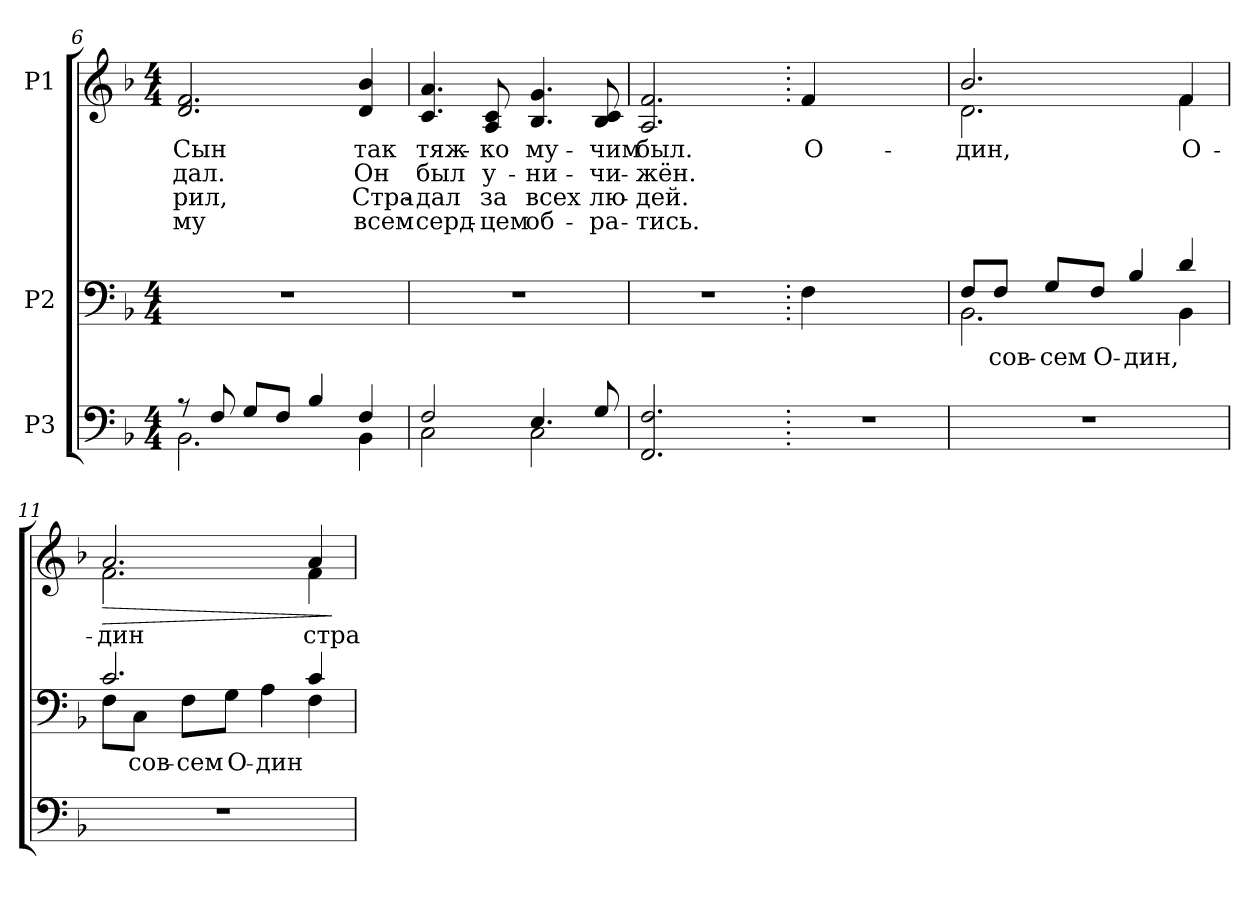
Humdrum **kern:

**kern	**kern	**text	**kern	**text	**text	**text	**text	**dynam
*part3	*part2	*part2	*part1	*part1	*part1	*part1	*part1	*part1
*staff3	*staff2	*staff2	*staff1	*staff1	*staff1	*staff1	*staff1	*staff1
*I"P3	*I"P2	*	*I"P1	*	*	*	*	*
*clefF4	*clefF4	*	*clefG2	*	*	*	*	*
*k[b-]	*k[b-]	*	*k[b-]	*	*	*	*	*
*d:	*d:	*	*d:	*	*	*	*	*
*M4/4	*M4/4	*	*M4/4	*	*	*	*	*
=6	=6	=6	=6	=6	=6	=6	=6	=6
*^	*	*	*	*	*	*	*	*
!	!	!	!	!	!LO:LY:b:color=#000000	!LO:LY:b:color=#000000	!LO:LY:b:color=#000000	!LO:LY:b:color=#000000	!
8r	2.BB-i\	1r	.	2.di/ 2.fi	Сын	дал.	-рил,	-му	.
8Fi/	.	.	.	.	.	.	.	.	.
8Gi/L	.	.	.	.	.	.	.	.	.
8Fi/J	.	.	.	.	.	.	.	.	.
4B-i/	.	.	.	.	.	.	.	.	.
!	!	!	!	!	!LO:LY:b:color=#000000	!LO:LY:b:color=#000000	!LO:LY:b:color=#000000	!LO:LY:b:color=#000000	!
4Fi/	4BB-i\	.	.	4di/ 4b-i	так	Он	Стра-	всем	.
=7	=7	=7	=7	=7	=7	=7	=7	=7	=7
!	!	!	!	!	!LO:LY:b:color=#000000	!LO:LY:b:color=#000000	!LO:LY:b:color=#000000	!LO:LY:b:color=#000000	!
2Fi/	2Ci\	1r	.	4.ci/ 4.ai	тяж-	был	-дал	серд-	.
!	!	!	!	!	!LO:LY:b:color=#000000	!LO:LY:b:color=#000000	!LO:LY:b:color=#000000	!LO:LY:b:color=#000000	!
.	.	.	.	8Ai/ 8ci	-ко	у-	за	-цем	.
!	!	!	!	!	!LO:LY:b:color=#000000	!LO:LY:b:color=#000000	!LO:LY:b:color=#000000	!LO:LY:b:color=#000000	!
4.Ei/	2Ci\	.	.	4.B-i/ 4.gi	му-	-ни-	всех	об-	.
!	!	!	!	!	!LO:LY:b:color=#000000	!LO:LY:b:color=#000000	!LO:LY:b:color=#000000	!LO:LY:b:color=#000000	!
8Gi/	.	.	.	8B-i/ 8ci	-чим	-чи-	лю-	-ра-	.
*v	*v	*	*	*	*	*	*	*	*
=8	=8	=8	=8	=8	=8	=8	=8	=8
!	!LO:N:vis=1	!	!	!	!	!	!	!
!	!	!	!	!LO:LY:b:color=#000000	!LO:LY:b:color=#000000	!LO:LY:b:color=#000000	!LO:LY:b:color=#000000	!
2.FFi/ 2.Fi	1r	.	2.Ai/ 2.fi	был.	-жён.	-дей.	-тись.	.
4ryy	.	.	4ryy	.	.	.	.	.
!!LO:LB:g=z
=9.	=9.	=9.	=9.	=9.	=9.	=9.	=9.	=9.
!LO:N:vis=1	!	!	!	!	!	!	!	!
!	!	!	!	!LO:LY:b:color=#000000	!	!	!	!
1r	4Fi\	.	4fi/	О-	.	.	.	.
.	2.ryy	.	2.ryy	.	.	.	.	.
=10	=10	=10	=10	=10	=10	=10	=10	=10
*	*^	*	*	*	*	*	*	*
!	!	!	!	!	!LO:LY:b:color=#000000	!	!	!	!
*	*	*	*	*^	*	*	*	*	*
1r	8Fi/L	2.BB-i\	.	2.b-i/	2.di\	-дин,	.	.	.	.
!	!	!	!LO:LY:a:color=#000000	!	!	!	!	!	!	!
.	8Fi/J	.	сов-	.	.	.	.	.	.	.
!	!	!	!LO:LY:a:color=#000000	!	!	!	!	!	!	!
.	8Gi/L	.	-сем	.	.	.	.	.	.	.
!	!	!	!LO:LY:a:color=#000000	!	!	!	!	!	!	!
.	8Fi/J	.	О-	.	.	.	.	.	.	.
!	!	!	!LO:LY:a:color=#000000	!	!	!	!	!	!	!
.	4B-i/	.	-дин,	.	.	.	.	.	.	.
!	!	!	!	!	!	!LO:LY:b:color=#000000	!	!	!	!
.	4di/	4BB-i\	.	4fi/	4fi\	О-	.	.	.	.
=11	=11	=11	=11	=11	=11	=11	=11	=11	=11	=11
!	!	!	!	!	!	!LO:LY:b:color=#000000	!	!	!	!LO:HP:b
1r	2.ci/	8Fi\L	.	2.ai/	2.fi\	-дин	.	.	.	>
!	!	!	!LO:LY:a:color=#000000	!	!	!	!	!	!	!
.	.	8Ci\J	сов-	.	.	.	.	.	.	.
!	!	!	!LO:LY:a:color=#000000	!	!	!	!	!	!	!
.	.	8Fi\L	-сем	.	.	.	.	.	.	.
!	!	!	!LO:LY:a:color=#000000	!	!	!	!	!	!	!
.	.	8Gi\J	О-	.	.	.	.	.	.	.
!	!	!	!LO:LY:a:color=#000000	!	!	!	!	!	!	!
.	.	4Ai\	-дин	.	.	.	.	.	.	.
!	!	!	!	!	!	!LO:LY:b:color=#000000	!	!	!	!
.	4ci/	4Fi\	.	4ai/	4fi\	стра-	.	.	.	.
*	*v	*v	*	*	*	*	*	*	*	*
*	*	*	*v	*v	*	*	*	*	*
.	.	.	.	.	.	.	.	]
=	=	=	=	=	=	=	=	=
*-	*-	*-	*-	*-	*-	*-	*-	*-
